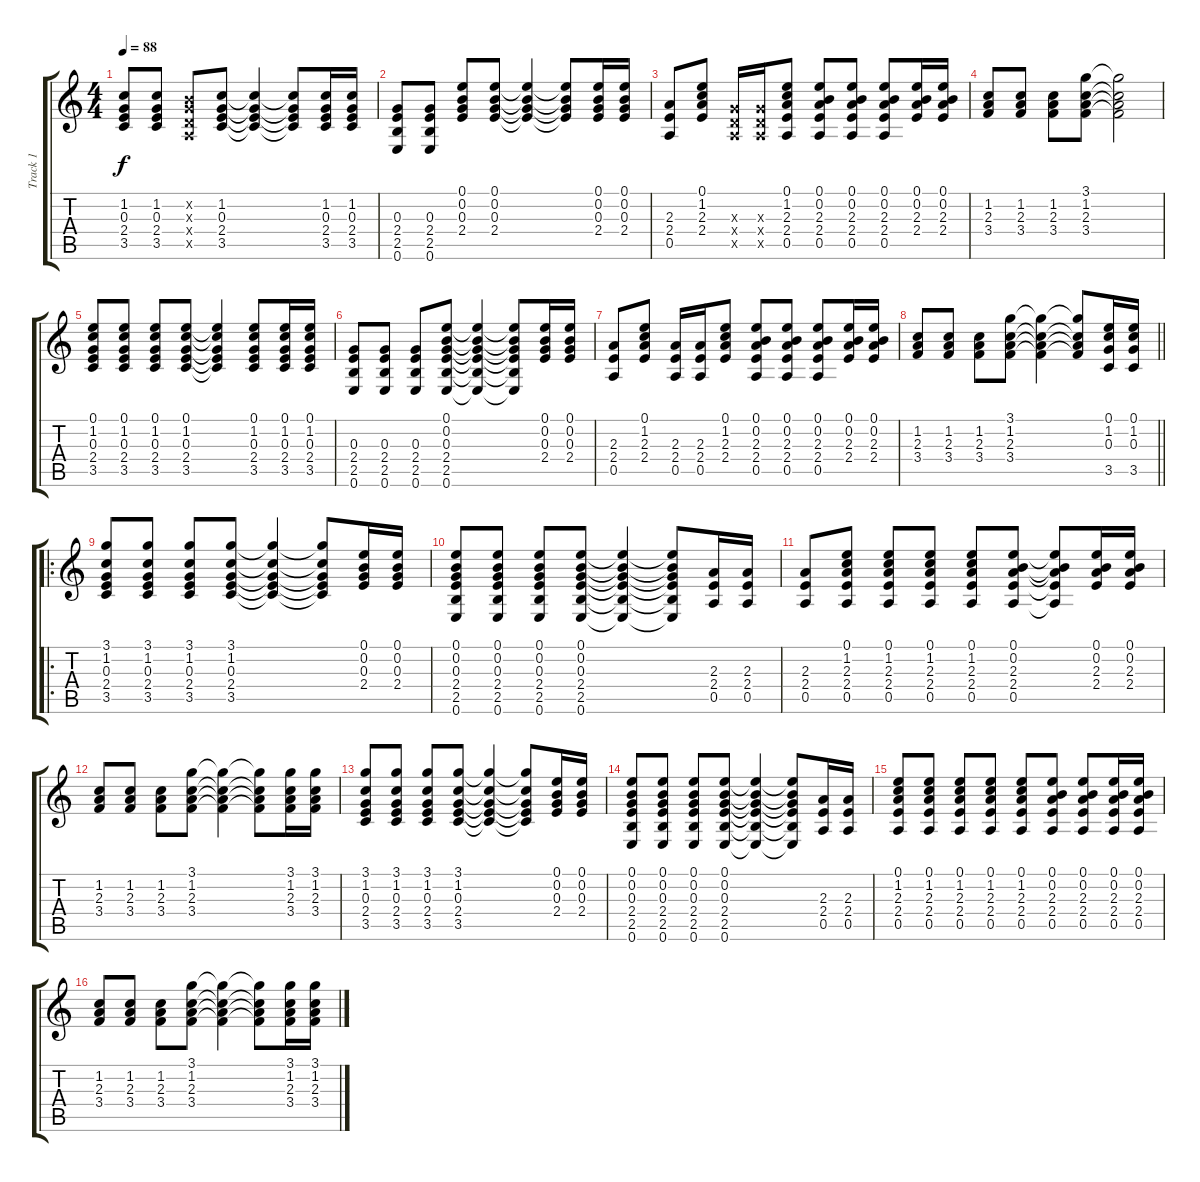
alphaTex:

\track ("Track 1" "Track 1") {instrument acousticguitarnylon}
\staff {score tabs}
\tuning (E4 B3 G3 D3 A2 E2) {hide}
\ts (4 4)
\tempo 88
\clef g2
\ks c
(1.2 0.3 2.4 3.5).8{dy f instrument acousticguitarnylon} (1.2 0.3 2.4 3.5).8 (0.2{x} 0.3{x} 0.4{x} 0.5{x}).8 (1.2 0.3 2.4 3.5).8 (1.2{t} 0.3{t} 2.4{t} 3.5{t}).4 (1.2{t} 0.3{t} 2.4{t} 3.5{t}).8 (1.2 0.3 2.4 3.5).16 (1.2 0.3 2.4 3.5).16 |
(0.3 2.4 2.5 0.6).8 (0.3 2.4 2.5 0.6).8 (0.1 0.2 0.3 2.4).8 (0.1 0.2 0.3 2.4).8 (0.1{t} 0.2{t} 0.3{t} 2.4{t}).4 (0.1{t} 0.2{t} 0.3{t} 2.4{t}).8 (0.1 0.2 0.3 2.4).16 (0.1 0.2 0.3 2.4).16 |
(2.3 2.4 0.5).8 (0.1 1.2 2.3 2.4).8 (0.3{x} 0.4{x} 0.5{x}).16 (0.3{x} 0.4{x} 0.5{x}).16 (0.1 1.2 2.3 2.4 0.5).8 (0.1 0.2 2.3 2.4 0.5).8 (0.1 0.2 2.3 2.4 0.5).8 (0.1 0.2 2.3 2.4 0.5).8 (0.1 0.2 2.3 2.4).16 (0.1 0.2 2.3 2.4).16 |
(1.2 2.3 3.4).8 (1.2 2.3 3.4).8 (1.2 2.3 3.4).8 (3.1 1.2 2.3 3.4).8 (3.1{t} 1.2{t} 2.3{t} 3.4{t}).2 |
(0.1 1.2 0.3 2.4 3.5).8 (0.1 1.2 0.3 2.4 3.5).8 (0.1 1.2 0.3 2.4 3.5).8 (0.1 1.2 0.3 2.4 3.5).8 (0.1{t} 1.2{t} 0.3{t} 2.4{t} 3.5{t}).4 (0.1 1.2 0.3 2.4 3.5).8 (0.1 1.2 0.3 2.4 3.5).16 (0.1 1.2 0.3 2.4 3.5).16 |
(0.3 2.4 2.5 0.6).8 (0.3 2.4 2.5 0.6).8 (0.3 2.4 2.5 0.6).8 (0.1 0.2 0.3 2.4 2.5 0.6).8 (0.1{t} 0.2{t} 0.3{t} 2.4{t} 2.5{t} 0.6{t}).4 (0.1{t} 0.2{t} 0.3{t} 2.4{t} 2.5{t} 0.6{t}).8 (0.1 0.2 0.3 2.4).16 (0.1 0.2 0.3 2.4).16 |
(2.3 2.4 0.5).8 (0.1 1.2 2.3 2.4).8 (2.3 2.4 0.5).16 (2.3 2.4 0.5).16 (0.1 1.2 2.3 2.4).8 (0.1 0.2 2.3 2.4 0.5).8 (0.1 0.2 2.3 2.4 0.5).8 (0.1 0.2 2.3 2.4 0.5).8 (0.1 0.2 2.3 2.4).16 (0.1 0.2 2.3 2.4).16 |
\barLineRight lightlight
(1.2 2.3 3.4).8 (1.2 2.3 3.4).8 (1.2 2.3 3.4).8 (3.1 1.2 2.3 3.4).8 (3.1{t} 1.2{t} 2.3{t} 3.4{t}).4 (3.1{t} 1.2{t} 2.3{t} 3.4{t}).8 (0.1 1.2 0.3 3.5).16 (0.1 1.2 0.3 3.5).16 |
\ro
(3.1 1.2 0.3 2.4 3.5).8 (3.1 1.2 0.3 2.4 3.5).8 (3.1 1.2 0.3 2.4 3.5).8 (3.1 1.2 0.3 2.4 3.5).8 (3.1{t} 1.2{t} 0.3{t} 2.4{t} 3.5{t}).4 (3.1{t} 1.2{t} 0.3{t} 2.4{t} 3.5{t}).8 (0.1 0.2 0.3 2.4).16 (0.1 0.2 0.3 2.4).16 |
(0.1 0.2 0.3 2.4 2.5 0.6).8 (0.1 0.2 0.3 2.4 2.5 0.6).8 (0.1 0.2 0.3 2.4 2.5 0.6).8 (0.1 0.2 0.3 2.4 2.5 0.6).8 (0.1{t} 0.2{t} 0.3{t} 2.4{t} 2.5{t} 0.6{t}).4 (0.1{t} 0.2{t} 0.3{t} 2.4{t} 2.5{t} 0.6{t}).8 (2.3 2.4 0.5).16 (2.3 2.4 0.5).16 |
(2.3 2.4 0.5).8 (0.1 1.2 2.3 2.4 0.5).8 (0.1 1.2 2.3 2.4 0.5).8 (0.1 1.2 2.3 2.4 0.5).8 (0.1 1.2 2.3 2.4 0.5).8 (0.1 0.2 2.3 2.4 0.5).8 (0.1{t} 0.2{t} 2.3{t} 2.4{t} 0.5{t}).8 (0.1 0.2 2.3 2.4).16 (0.1 0.2 2.3 2.4).16 |
(1.2 2.3 3.4).8 (1.2 2.3 3.4).8 (1.2 2.3 3.4).8 (3.1 1.2 2.3 3.4).8 (3.1{t} 1.2{t} 2.3{t} 3.4{t}).4 (3.1{t} 1.2{t} 2.3{t} 3.4{t}).8 (3.1 1.2 2.3 3.4).16 (3.1 1.2 2.3 3.4).16 |
(3.1 1.2 0.3 2.4 3.5).8 (3.1 1.2 0.3 2.4 3.5).8 (3.1 1.2 0.3 2.4 3.5).8 (3.1 1.2 0.3 2.4 3.5).8 (3.1{t} 1.2{t} 0.3{t} 2.4{t} 3.5{t}).4 (3.1{t} 1.2{t} 0.3{t} 2.4{t} 3.5{t}).8 (0.1 0.2 0.3 2.4).16 (0.1 0.2 0.3 2.4).16 |
(0.1 0.2 0.3 2.4 2.5 0.6).8 (0.1 0.2 0.3 2.4 2.5 0.6).8 (0.1 0.2 0.3 2.4 2.5 0.6).8 (0.1 0.2 0.3 2.4 2.5 0.6).8 (0.1{t} 0.2{t} 0.3{t} 2.4{t} 2.5{t} 0.6{t}).4 (0.1{t} 0.2{t} 0.3{t} 2.4{t} 2.5{t} 0.6{t}).8 (2.3 2.4 0.5).16 (2.3 2.4 0.5).16 |
(0.1 1.2 2.3 2.4 0.5).8 (0.1 1.2 2.3 2.4 0.5).8 (0.1 1.2 2.3 2.4 0.5).8 (0.1 1.2 2.3 2.4 0.5).8 (0.1 1.2 2.3 2.4 0.5).8 (0.1 0.2 2.3 2.4 0.5).8 (0.1 0.2 2.3 2.4 0.5).8 (0.1 0.2 2.3 2.4 0.5).16 (0.1 0.2 2.3 2.4 0.5).16 |
(1.2 2.3 3.4).8 (1.2 2.3 3.4).8 (1.2 2.3 3.4).8 (3.1 1.2 2.3 3.4).8 (3.1{t} 1.2{t} 2.3{t} 3.4{t}).4 (3.1{t} 1.2{t} 2.3{t} 3.4{t}).8 (3.1 1.2 2.3 3.4).16 (3.1 1.2 2.3 3.4).16
